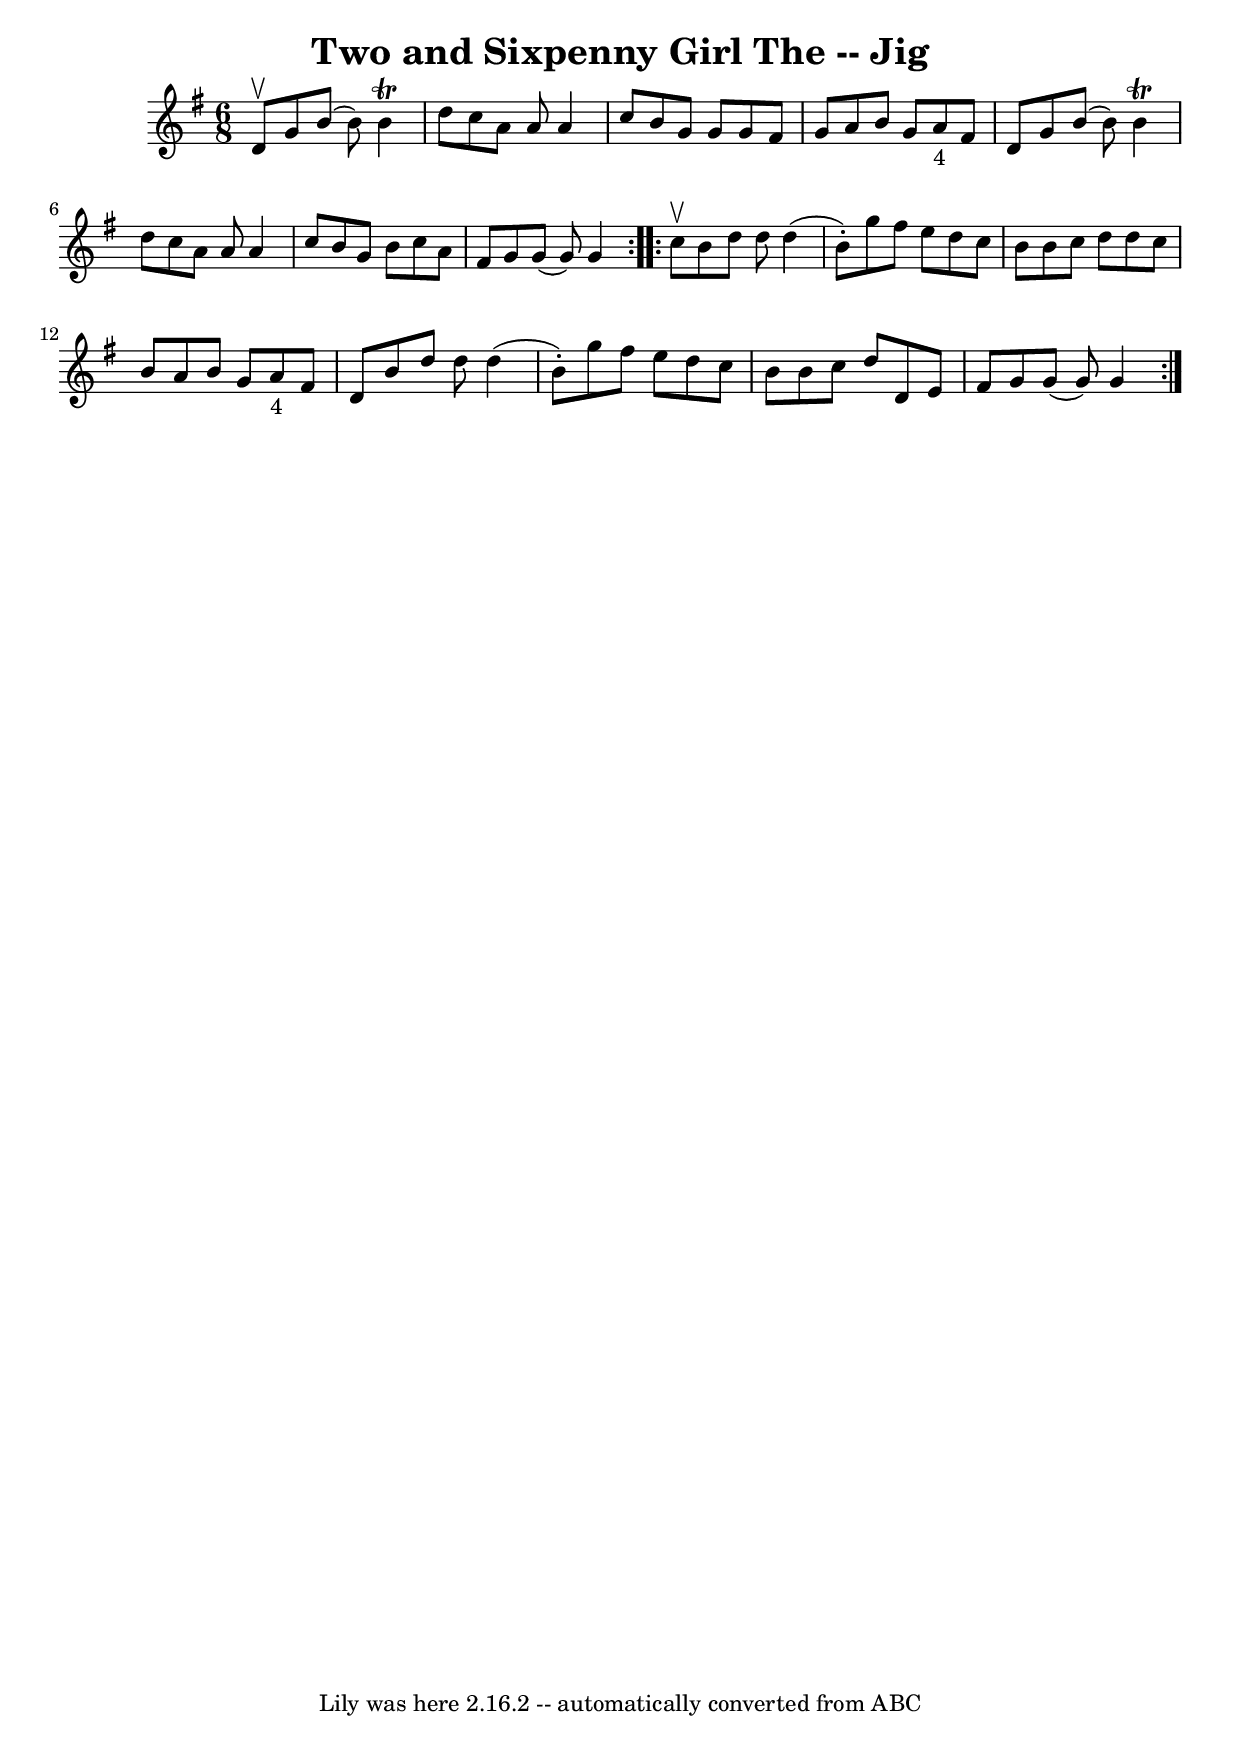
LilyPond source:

\version "2.16.2"
\include "Mammoth.ily"
\header {
  %% book = "Ryan's Mammoth Collection"
 crossRefNumber = "1"
 footnotes = ""
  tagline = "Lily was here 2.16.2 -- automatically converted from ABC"
  title = "Two and Sixpenny Girl The -- Jig"

}
voicedefault =  {



  \repeat volta 2 {

    \time 6/8 
    \key g \major d'8^\upbow  |
 g'8 b'8 (b'8) b'4^\trill d''8  |
 c''8 a'8 a'8 a'4 c''8  |
 b'8 g'8 g'8 g'8 fs'8 g'8   |
 a'8 b'8 g'8 a'8_"4" fs'8 d'8   |
 g'8 b'8 (b'8) b'4^\trill d''8   |
 c''8 a'8 a'8 a'4 c''8  |
 b'8 g'8 b'8 c''8 a'8 fs'8   |
 g'8 g'8 (g'8) g'4  

  } 
  \repeat volta 2 { c''8^\upbow  |
 b'8 d''8 d''8 d''4 ( b'8-.)  |
 g''8 fs''8 e''8 d''8 c''8 b'8  |
 b'8 c''8 d''8 d''8 c''8 b'8   |
 a'8 b'8 g'8 a'8_"4" fs'8 d'8   |
 b'8 d''8 d''8 d''4 (b'8-.)  |
 g''8 fs''8 e''8 d''8 c''8 b'8  |
 b'8 c''8 d''8 d'8 e'8 fs'8   |
 g'8 g'8 (g'8) g'4  
  } 
  

}

\score{
  <<

    \context Staff="default"
    {
      \voicedefault 
      
    }

  >>
  \layout {
    
  }
  \midi {
  }

}
